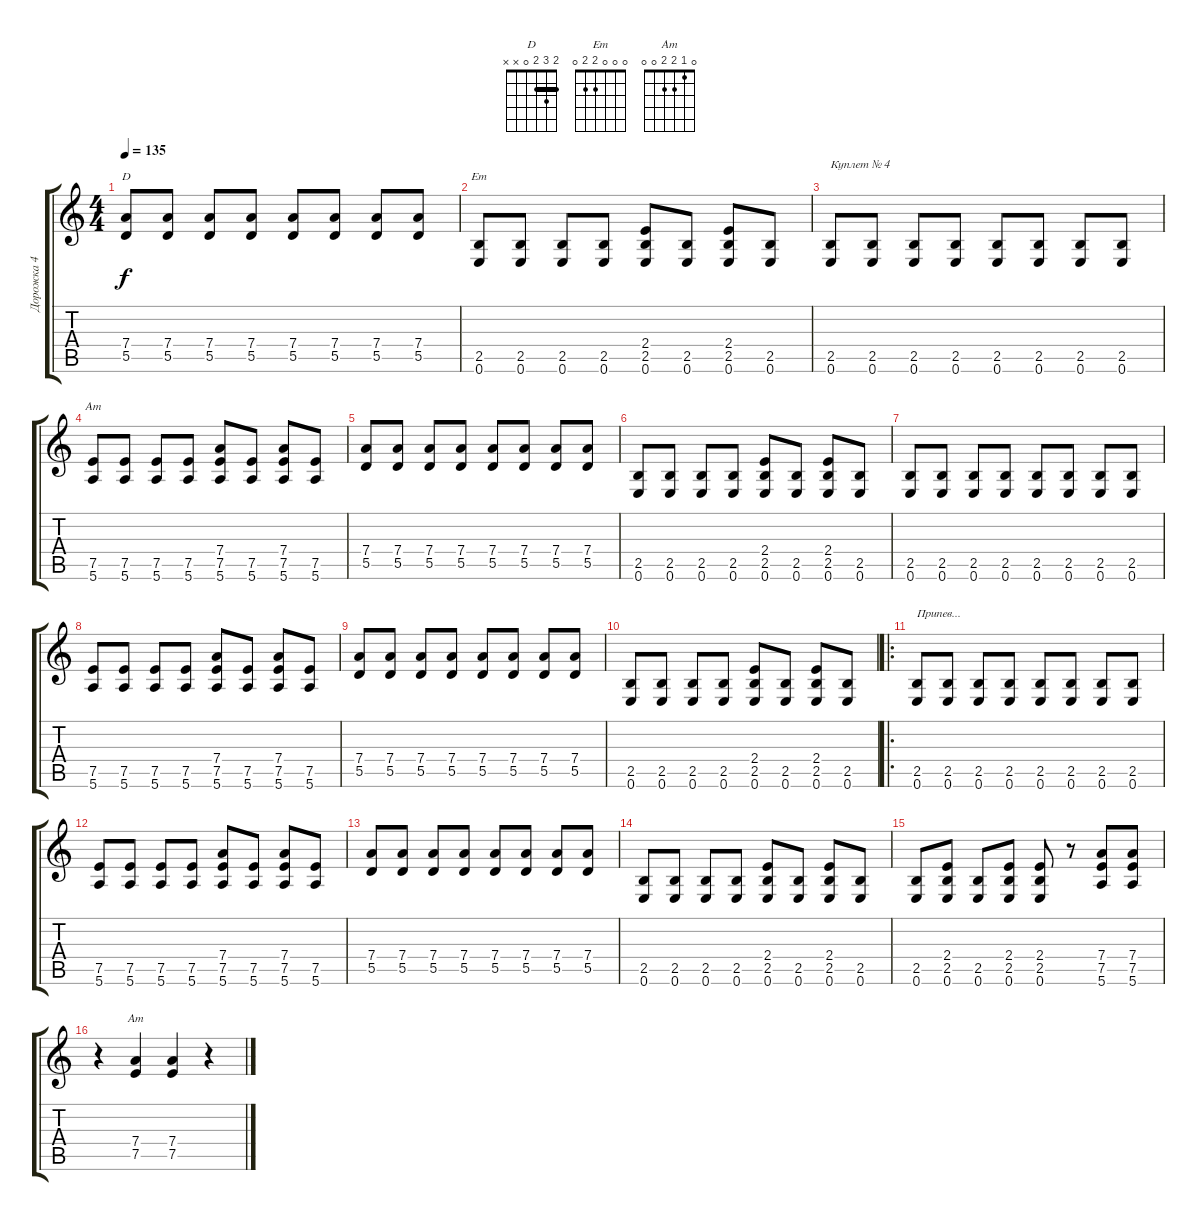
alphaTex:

\track ("Дорожка 4" "Дорожка 4") {instrument distortionguitar}
\staff {score tabs}
\tuning (E4 B3 G3 D3 A2 E2) {hide}
\chord ("D" 2 3 2 0 x x) {barre 2}
\chord ("Em" 0 0 0 2 2 0)
\chord ("Am" 0 1 2 2 0 x)
\chord ("Am" 0 1 2 2 0 0)
\ts (4 4)
\tempo 135
\clef g2
\ks c
(7.4 5.5).8{ch "D" dy f} (7.4 5.5).8 (7.4 5.5).8 (7.4 5.5).8 (7.4 5.5).8 (7.4 5.5).8 (7.4 5.5).8 (7.4 5.5).8 |
(2.5 0.6).8{ch "Em"} (2.5 0.6).8 (2.5 0.6).8 (2.5 0.6).8 (2.4 2.5 0.6).8 (2.5 0.6).8 (2.4 2.5 0.6).8 (2.5 0.6).8 |
(2.5 0.6).8{txt "Куплет № 4"} (2.5 0.6).8 (2.5 0.6).8 (2.5 0.6).8 (2.5 0.6).8 (2.5 0.6).8 (2.5 0.6).8 (2.5 0.6).8 |
(7.5 5.6).8{ch "Am"} (7.5 5.6).8 (7.5 5.6).8 (7.5 5.6).8 (7.4 7.5 5.6).8 (7.5 5.6).8 (7.4 7.5 5.6).8 (7.5 5.6).8 |
(7.4 5.5).8 (7.4 5.5).8 (7.4 5.5).8 (7.4 5.5).8 (7.4 5.5).8 (7.4 5.5).8 (7.4 5.5).8 (7.4 5.5).8 |
(2.5 0.6).8 (2.5 0.6).8 (2.5 0.6).8 (2.5 0.6).8 (2.4 2.5 0.6).8 (2.5 0.6).8 (2.4 2.5 0.6).8 (2.5 0.6).8 |
(2.5 0.6).8 (2.5 0.6).8 (2.5 0.6).8 (2.5 0.6).8 (2.5 0.6).8 (2.5 0.6).8 (2.5 0.6).8 (2.5 0.6).8 |
(7.5 5.6).8 (7.5 5.6).8 (7.5 5.6).8 (7.5 5.6).8 (7.4 7.5 5.6).8 (7.5 5.6).8 (7.4 7.5 5.6).8 (7.5 5.6).8 |
(7.4 5.5).8 (7.4 5.5).8 (7.4 5.5).8 (7.4 5.5).8 (7.4 5.5).8 (7.4 5.5).8 (7.4 5.5).8 (7.4 5.5).8 |
(2.5 0.6).8 (2.5 0.6).8 (2.5 0.6).8 (2.5 0.6).8 (2.4 2.5 0.6).8 (2.5 0.6).8 (2.4 2.5 0.6).8 (2.5 0.6).8 |
\ro
(2.5 0.6).8{txt "Припев..."} (2.5 0.6).8 (2.5 0.6).8 (2.5 0.6).8 (2.5 0.6).8 (2.5 0.6).8 (2.5 0.6).8 (2.5 0.6).8 |
(7.5 5.6).8 (7.5 5.6).8 (7.5 5.6).8 (7.5 5.6).8 (7.4 7.5 5.6).8 (7.5 5.6).8 (7.4 7.5 5.6).8 (7.5 5.6).8 |
(7.4 5.5).8 (7.4 5.5).8 (7.4 5.5).8 (7.4 5.5).8 (7.4 5.5).8 (7.4 5.5).8 (7.4 5.5).8 (7.4 5.5).8 |
(2.5 0.6).8 (2.5 0.6).8 (2.5 0.6).8 (2.5 0.6).8 (2.4 2.5 0.6).8 (2.5 0.6).8 (2.4 2.5 0.6).8 (2.5 0.6).8 |
(2.5 0.6).8 (2.4 2.5 0.6).8 (2.5 0.6).8 (2.4 2.5 0.6).8 (2.4 2.5 0.6).8 r.8 (7.4 7.5 5.6).8 (7.4 7.5 5.6).8 |
r.4 (7.4 7.5).4{ch "Am"} (7.4 7.5).4 r.4
